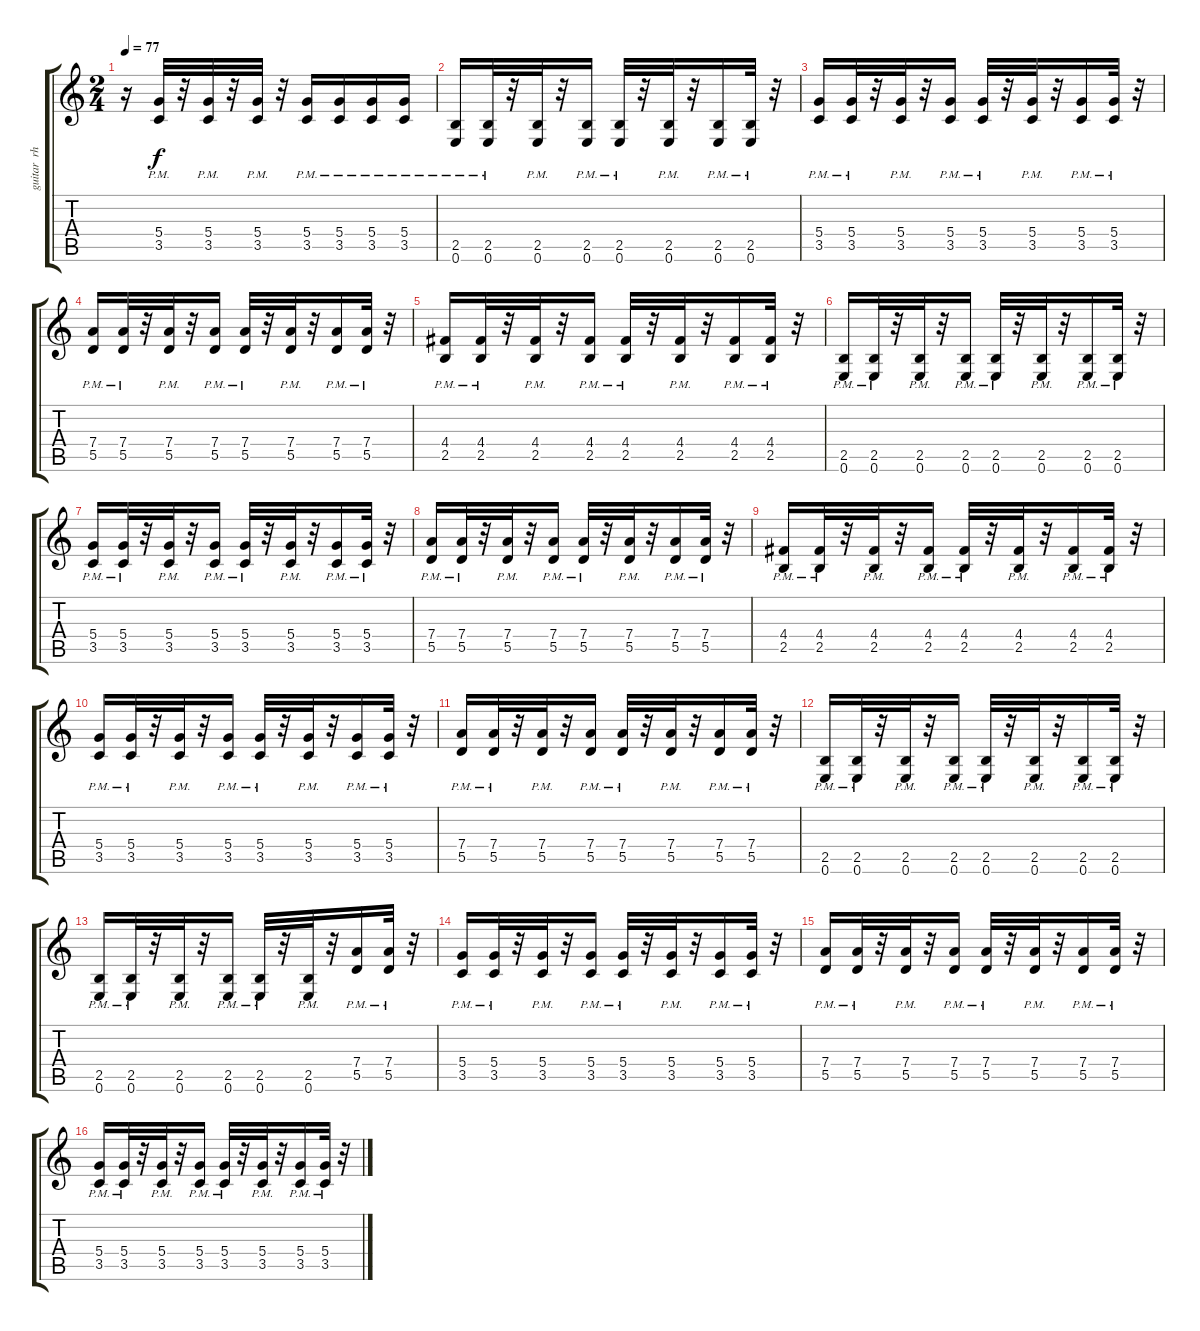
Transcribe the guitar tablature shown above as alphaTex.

\track ("guitar  rhythm  left" "guitar  rh") {instrument distortionguitar}
\staff {score tabs}
\tuning (E4 B3 G3 D3 A2 E2) {hide}
\ts (2 4)
\tempo 77
\clef g2
\ks c
r.16{dy f} (5.4 3.5{pm}).32 r.32 (5.4 3.5{pm}).32 r.32 (5.4 3.5{pm}).32 r.32 (5.4 3.5{pm}).16 (5.4 3.5{pm}).16 (5.4 3.5{pm}).16 (5.4 3.5{pm}).16 |
(2.5 0.6{pm}).16 (2.5{pm} 0.6{pm}).32 r.32 (2.5{pm} 0.6{pm}).32 r.32 (2.5 0.6{pm}).16 (2.5{pm} 0.6{pm}).32 r.32 (2.5{pm} 0.6{pm}).32 r.32 (2.5 0.6{pm}).16 (2.5{pm} 0.6{pm}).32 r.32 |
(5.4 3.5{pm}).16 (5.4{pm} 3.5{pm}).32 r.32 (5.4{pm} 3.5{pm}).32 r.32 (5.4 3.5{pm}).16 (5.4{pm} 3.5{pm}).32 r.32 (5.4{pm} 3.5{pm}).32 r.32 (5.4 3.5{pm}).16 (5.4{pm} 3.5{pm}).32 r.32 |
(7.4 5.5{pm}).16 (7.4{pm} 5.5{pm}).32 r.32 (7.4{pm} 5.5{pm}).32 r.32 (7.4 5.5{pm}).16 (7.4{pm} 5.5{pm}).32 r.32 (7.4{pm} 5.5{pm}).32 r.32 (7.4 5.5{pm}).16 (7.4{pm} 5.5{pm}).32 r.32 |
(4.4 2.5{pm}).16 (4.4{pm} 2.5{pm}).32 r.32 (4.4{pm} 2.5{pm}).32 r.32 (4.4 2.5{pm}).16 (4.4{pm} 2.5{pm}).32 r.32 (4.4{pm} 2.5{pm}).32 r.32 (4.4 2.5{pm}).16 (4.4{pm} 2.5{pm}).32 r.32 |
(2.5 0.6{pm}).16 (2.5{pm} 0.6{pm}).32 r.32 (2.5{pm} 0.6{pm}).32 r.32 (2.5 0.6{pm}).16 (2.5{pm} 0.6{pm}).32 r.32 (2.5{pm} 0.6{pm}).32 r.32 (2.5 0.6{pm}).16 (2.5{pm} 0.6{pm}).32 r.32 |
(5.4 3.5{pm}).16 (5.4{pm} 3.5{pm}).32 r.32 (5.4{pm} 3.5{pm}).32 r.32 (5.4 3.5{pm}).16 (5.4{pm} 3.5{pm}).32 r.32 (5.4{pm} 3.5{pm}).32 r.32 (5.4 3.5{pm}).16 (5.4{pm} 3.5{pm}).32 r.32 |
(7.4 5.5{pm}).16 (7.4{pm} 5.5{pm}).32 r.32 (7.4{pm} 5.5{pm}).32 r.32 (7.4 5.5{pm}).16 (7.4{pm} 5.5{pm}).32 r.32 (7.4{pm} 5.5{pm}).32 r.32 (7.4 5.5{pm}).16 (7.4{pm} 5.5{pm}).32 r.32 |
(4.4 2.5{pm}).16 (4.4{pm} 2.5{pm}).32 r.32 (4.4{pm} 2.5{pm}).32 r.32 (4.4 2.5{pm}).16 (4.4{pm} 2.5{pm}).32 r.32 (4.4{pm} 2.5{pm}).32 r.32 (4.4 2.5{pm}).16 (4.4{pm} 2.5{pm}).32 r.32 |
(5.4 3.5{pm}).16 (5.4{pm} 3.5{pm}).32 r.32 (5.4{pm} 3.5{pm}).32 r.32 (5.4 3.5{pm}).16 (5.4{pm} 3.5{pm}).32 r.32 (5.4{pm} 3.5{pm}).32 r.32 (5.4 3.5{pm}).16 (5.4{pm} 3.5{pm}).32 r.32 |
(7.4 5.5{pm}).16 (7.4{pm} 5.5{pm}).32 r.32 (7.4{pm} 5.5{pm}).32 r.32 (7.4 5.5{pm}).16 (7.4{pm} 5.5{pm}).32 r.32 (7.4{pm} 5.5{pm}).32 r.32 (7.4 5.5{pm}).16 (7.4{pm} 5.5{pm}).32 r.32 |
(2.5 0.6{pm}).16 (2.5{pm} 0.6{pm}).32 r.32 (2.5{pm} 0.6{pm}).32 r.32 (2.5 0.6{pm}).16 (2.5{pm} 0.6{pm}).32 r.32 (2.5{pm} 0.6{pm}).32 r.32 (2.5 0.6{pm}).16 (2.5{pm} 0.6{pm}).32 r.32 |
(2.5 0.6{pm}).16 (2.5{pm} 0.6{pm}).32 r.32 (2.5{pm} 0.6{pm}).32 r.32 (2.5 0.6{pm}).16 (2.5{pm} 0.6{pm}).32 r.32 (2.5{pm} 0.6{pm}).32 r.32 (7.4 5.5{pm}).16 (7.4{pm} 5.5{pm}).32 r.32 |
(5.4 3.5{pm}).16 (5.4{pm} 3.5{pm}).32 r.32 (5.4{pm} 3.5{pm}).32 r.32 (5.4 3.5{pm}).16 (5.4{pm} 3.5{pm}).32 r.32 (5.4{pm} 3.5{pm}).32 r.32 (5.4 3.5{pm}).16 (5.4{pm} 3.5{pm}).32 r.32 |
(7.4 5.5{pm}).16 (7.4{pm} 5.5{pm}).32 r.32 (7.4{pm} 5.5{pm}).32 r.32 (7.4 5.5{pm}).16 (7.4{pm} 5.5{pm}).32 r.32 (7.4{pm} 5.5{pm}).32 r.32 (7.4 5.5{pm}).16 (7.4{pm} 5.5{pm}).32 r.32 |
(5.4 3.5{pm}).16 (5.4{pm} 3.5{pm}).32 r.32 (5.4{pm} 3.5{pm}).32 r.32 (5.4 3.5{pm}).16 (5.4{pm} 3.5{pm}).32 r.32 (5.4{pm} 3.5{pm}).32 r.32 (5.4 3.5{pm}).16 (5.4{pm} 3.5{pm}).32 r.32
